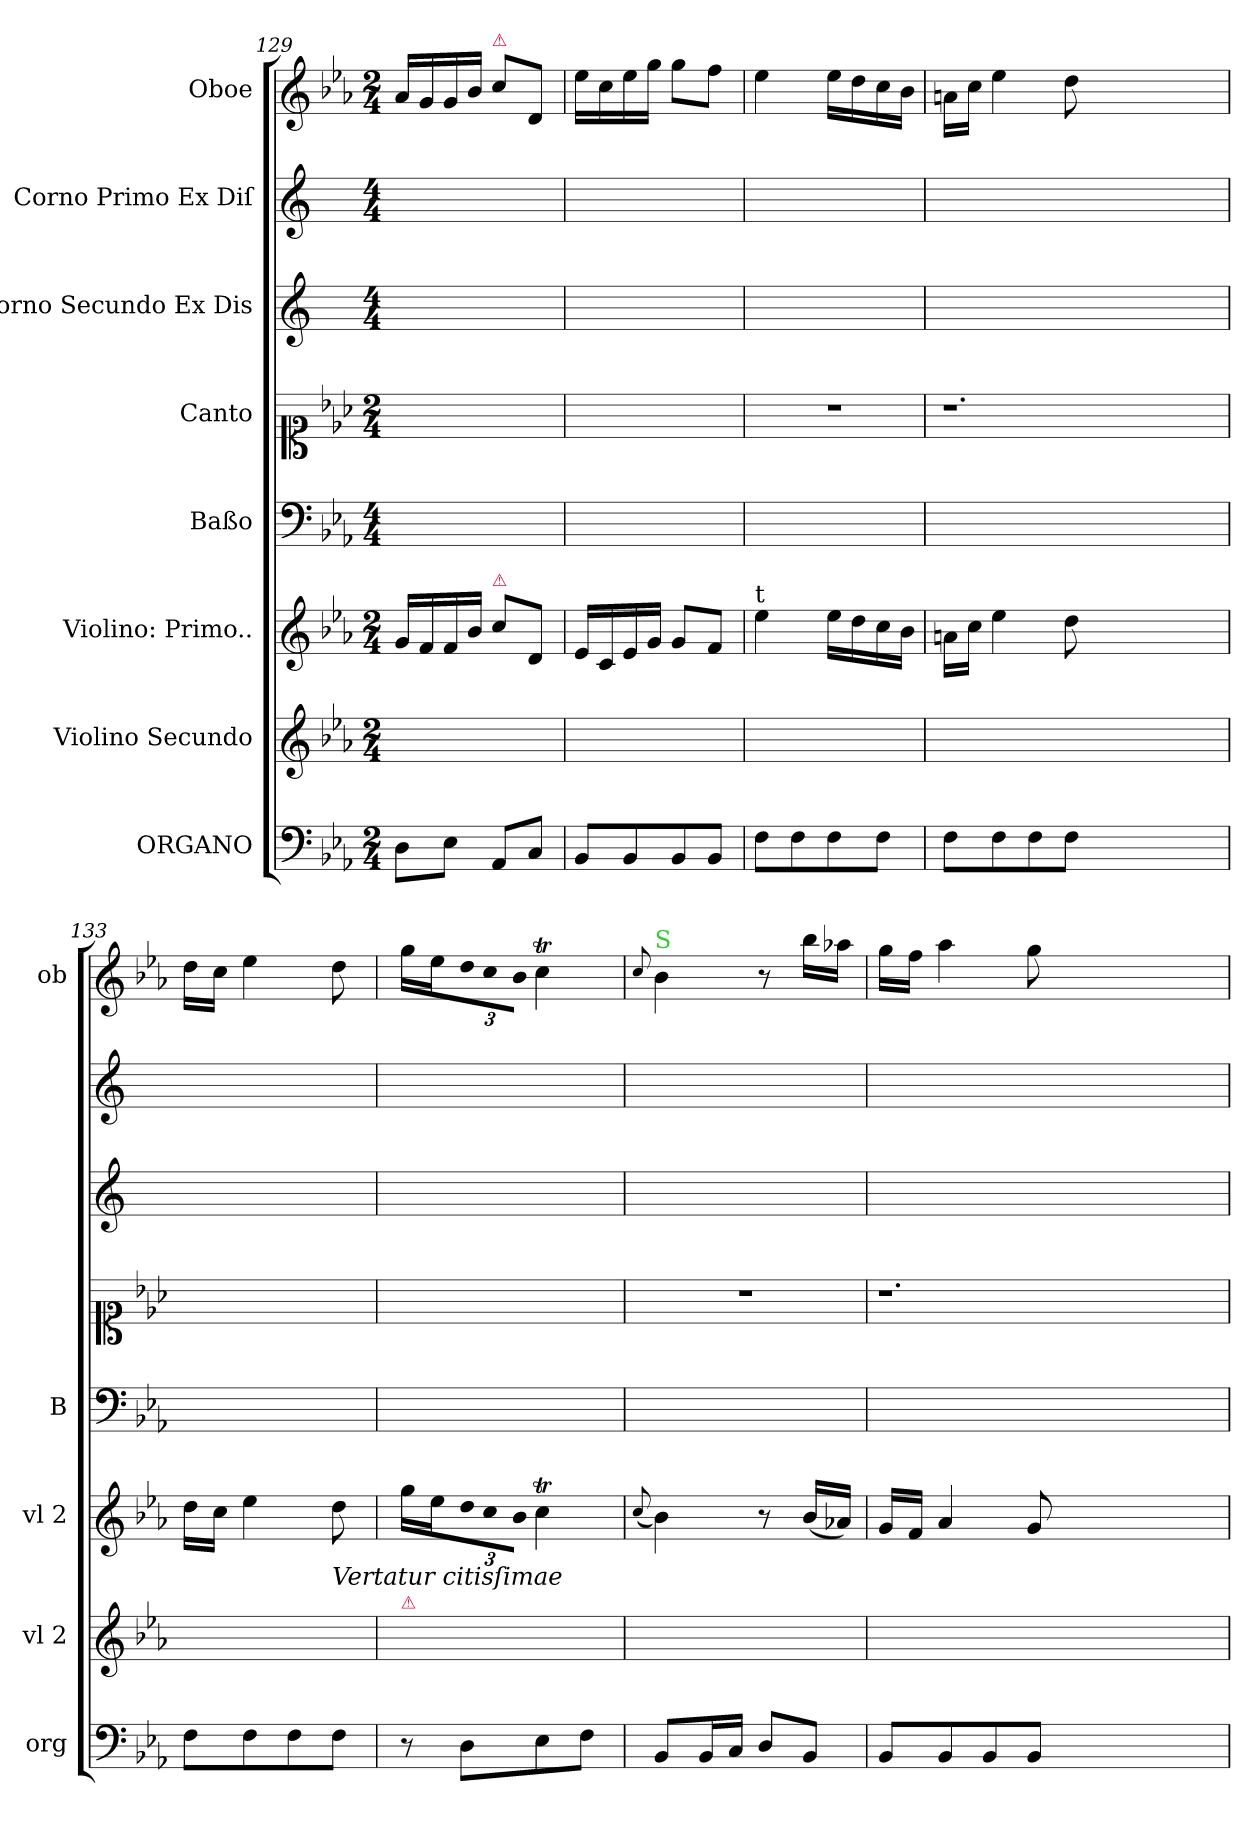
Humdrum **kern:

**kern	**kern	**kern	**kern	**kern	**kern	**kern	**kern
*part8	*part7	*part6	*part5	*part4	*part3	*part2	*part1
*staff8	*staff7	*staff6	*staff5	*staff4	*staff3	*staff2	*staff1
*I"ORGANO	*I"Violino Secundo	*I"Violino: Primo..	*I"Baßo	*I"Canto	*I"Corno Secundo Ex Dis	*I"Corno Primo Ex Diſ	*I"Oboe
*I'org	*I'vl 2	*I'vl 2	*I'B	*	*	*	*I'ob
*clefF4	*clefG2	*clefG2	*clefF4	*clefC1	*clefG2	*clefG2	*clefG2
*	*	*	*	*	*ITrd5c9	*ITrd5c9	*
*k[b-e-a-]	*k[b-e-a-]	*k[b-e-a-]	*k[b-e-a-]	*k[b-e-a-]	*k[b-e-a-]	*k[b-e-a-]	*k[b-e-a-]
*	*E-:	*E-:	*E-:	*E-:	*E-:	*E-:	*E-:
*M2/4	*M2/4	*M2/4	*M4/4	*M2/4	*M4/4	*M4/4	*M2/4
=129	=129	=129	=129	=129	=129	=129	=129
8D\L	16f/LLyy	16g/LL	2ryy	2ryy	2ryy	2ryy	16a-/LL
.	16f/yy	16f/	.	.	.	.	16g/
8E-\J	16e-/yy	16f/	.	.	.	.	16g/
.	16g/JJyy	16b-/JJ	.	.	.	.	16b-/JJ
!	!	!	!	!	!	!	!LO:TX:a:color=crimson:t=⚠
!	!	!LO:TX:a:color=crimson:t=⚠	!	!	!	!	!
8AA-/L	8a-/Lyy	8cc\L	.	.	.	.	8cc\L
8C/J	8G/Jyy	8d/J	.	.	.	.	8d/J
=130	=130	=130	=130	=130	=130	=130	=130
8BB-/L	16G/LLyy	16e-/LL	2ryy	2ryy	2ryy	2ryy	16ee-\LL
.	16B-/yy	16c/	.	.	.	.	16cc\
8BB-/	16G/yy	16e-/	.	.	.	.	16ee-\
.	16e-/JJyy	16g/JJ	.	.	.	.	16gg\JJ
8BB-/	8e-/Lyy	8g/L	.	.	.	.	8gg\L
8BB-/J	8d/Jyy	8f/J	.	.	.	.	8ff\J
=131	=131	=131	=131	=131	=131	=131	=131
!	!	!LO:TX:a:t=t	!	!	!	!	!
8F\L	4cc\yy	4ee-\	2ryy	2r	2ryy	2ryy	4ee-\
8F\	.	.	.	.	.	.	.
8F\	16cc\LLyy	16ee-\LL	.	.	.	.	16ee-\LL
.	16b-\yy	16dd\	.	.	.	.	16dd\
8F\J	16an\yy	16cc\	.	.	.	.	16cc\
.	16b-\JJyy	16b-\JJ	.	.	.	.	16b-\JJ
=132	=132	=132	=132	=132	=132	=132	=132
8F\L	8an\yy	16an\LL	2ryy	1.r	2ryy	2ryy	16an\LL
.	.	16cc\JJ	.	.	.	.	16cc\JJ
8F\	4cc\yy	4ee-\	.	.	.	.	4ee-\
8F\	.	.	.	.	.	.	.
8F\J	8b-\yy	8dd\	.	.	.	.	8dd\
1ryy	1ryy	1ryy	1ryy	.	1ryy	1ryy	1ryy
=133	=133	=133	=133	=133	=133	=133	=133
8F\L	16b-/LLyy	16dd\LL	2ryy	2ryy	2ryy	2ryy	16dd\LL
.	16a-/JJyy	16cc\JJ	.	.	.	.	16cc\JJ
8F\	4cc\yy	4ee-\	.	.	.	.	4ee-\
8F\	.	.	.	.	.	.	.
!	!	!LO:TX:b:i:t=Vertatur citisſimae	!	!	!	!	!
8F\J	8b-\yy	8dd\	.	.	.	.	8dd\
=134	=134	=134	=134	=134	=134	=134	=134
!	!LO:TX:a:color=crimson:t=⚠	!	!	!	!	!	!
8r	16ee-X\LLyy	16gg\LL	2ryy	2ryy	2ryy	2ryy	16gg\LL
.	16cc\yy	16ee-\	.	.	.	.	16ee-\
!	!	!LO:N:vis=32	!	!	!	!	!LO:N:vis=32
8D\L	16b-\yy	24dd\L	.	.	.	.	24dd\L
!	!	!LO:N:vis=32	!	!	!	!	!LO:N:vis=32
.	.	24cc\	.	.	.	.	24cc\
.	16d/JJyy	.	.	.	.	.	.
!	!	!LO:N:vis=32	!	!	!	!	!LO:N:vis=32
.	.	24b-\JJJ	.	.	.	.	24b-\JJJ
8E-\	8An/Lyy	4ccT\	.	.	.	.	4ccT\
8F\J	8f/Jyy	.	.	.	.	.	.
=135	=135	=135	=135	=135	=135	=135	=135
.	.	(<8qqcc/	.	.	.	.	8qqcc/
!	!	!	!	!	!	!	!LO:TX:a:color=limegreen:t=S
8BB-/L	4d/yy	4b-\)	2ryy	2r	2ryy	2ryy	4b-\
16BB-/L	.	.	.	.	.	.	.
16C/JJ	.	.	.	.	.	.	.
8D/L	8ryy	8r	.	.	.	.	8r
8BB-/J	16g/LLyy	(16b-/LL	.	.	.	.	16bb-\LL
.	16f/JJyy	16a-X/JJ)	.	.	.	.	16aa-X\JJ
=136	=136	=136	=136	=136	=136	=136	=136
8BB-/L	16e-/LLyy	16g/LL	2ryy	1.r	2ryy	2ryy	16gg\LL
.	16d/JJyy	16f/JJ	.	.	.	.	16ff\JJ
8BB-/	4f/yy	4a-/	.	.	.	.	4aa-\
8BB-/	.	.	.	.	.	.	.
8BB-/J	8e-/yy	8g/	.	.	.	.	8gg\
1ryy	1ryy	1ryy	1ryy	.	1ryy	1ryy	1ryy
=	=	=	=	=	=	=	=
*-	*-	*-	*-	*-	*-	*-	*-
